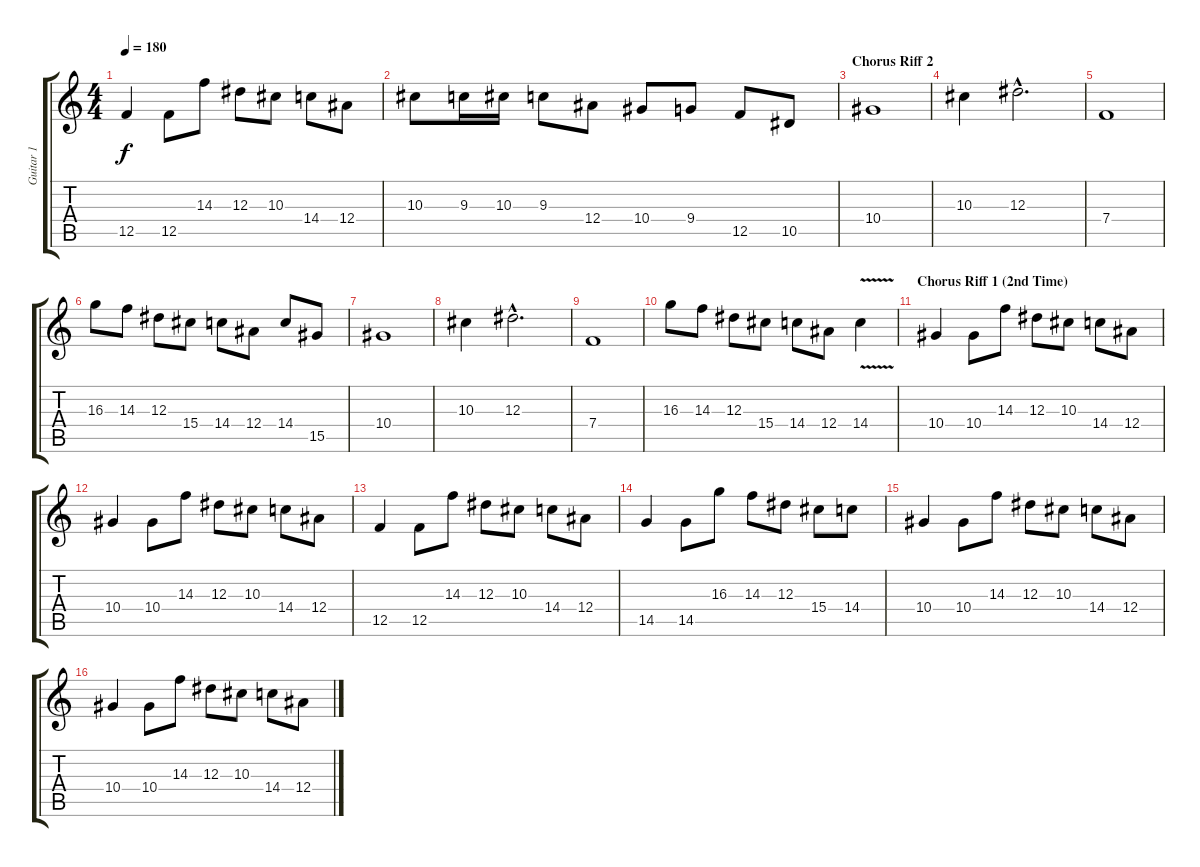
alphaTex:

\track ("Guitar 1" "Guitar 1") {instrument distortionguitar}
\staff {score tabs}
\tuning (C4 G3 Eb3 Bb2 F2 C2) {hide}
\ts (4 4)
\tempo 180
\clef g2
\ks c
12.5.4{dy f} 12.5.8 14.3.8 12.3.8 10.3.8 14.4.8 12.4.8 |
10.3.8 9.3.16 10.3.16 9.3.8 12.4.8 10.4.8 9.4.8 12.5.8 10.5.8 |
\section ("" "Chorus Riff 2")
10.4.1 |
10.3.4 12.3{hac}.2{d} |
7.4.1 |
16.3.8 14.3.8 12.3.8 15.4.8 14.4.8 12.4.8 14.4.8 15.5.8 |
10.4.1 |
10.3.4 12.3{hac}.2{d} |
7.4.1 |
16.3.8 14.3.8 12.3.8 15.4.8 14.4.8 12.4.8 14.4{v}.4 |
\section ("" "Chorus Riff 1 (2nd Time)")
10.4.4 10.4.8 14.3.8 12.3.8 10.3.8 14.4.8 12.4.8 |
10.4.4 10.4.8 14.3.8 12.3.8 10.3.8 14.4.8 12.4.8 |
12.5.4 12.5.8 14.3.8 12.3.8 10.3.8 14.4.8 12.4.8 |
14.5.4 14.5.8 16.3.8 14.3.8 12.3.8 15.4.8 14.4.8 |
10.4.4 10.4.8 14.3.8 12.3.8 10.3.8 14.4.8 12.4.8 |
10.4.4 10.4.8 14.3.8 12.3.8 10.3.8 14.4.8 12.4.8
